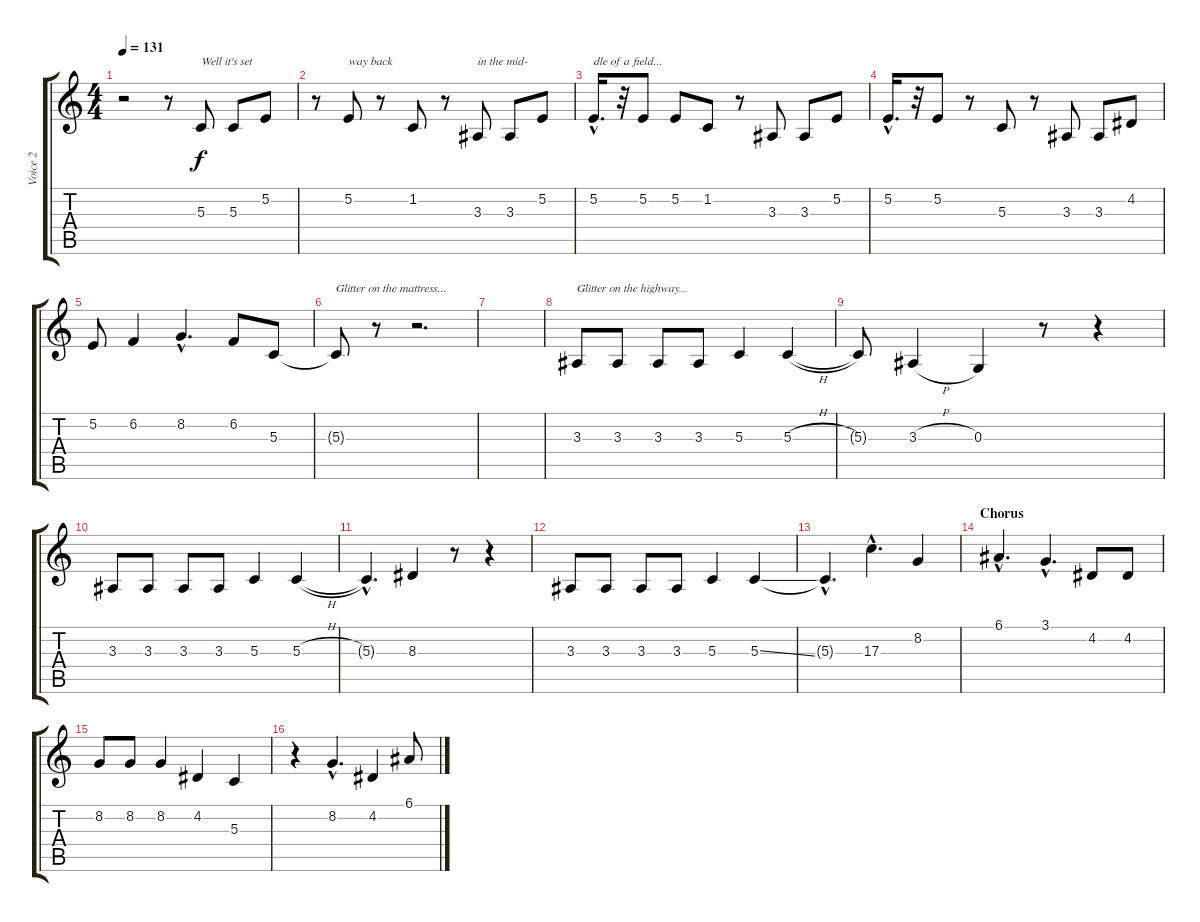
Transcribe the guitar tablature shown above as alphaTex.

\track ("Voice 2" "Voice 2") {instrument clarinet}
\staff {score tabs}
\tuning (E4 B3 G3 D3 A2 E2) {hide}
\ts (4 4)
\tempo 131
\clef g2
\ks c
r.2{dy f} r.8 5.3.8{txt "Well it's set" balance 5} 5.3.8 5.2.8 |
r.8 5.2.8{txt "way back"} r.8 1.2.8 r.8 3.3.8{txt "in the mid-"} 3.3.8 5.2.8 |
5.2{hac}.16{d txt "dle of a field..."} r.32 5.2.8 5.2.8 1.2.8 r.8 3.3.8 3.3.8 5.2.8 |
5.2{hac}.16{d} r.32 5.2.8 r.8 5.3.8 r.8 3.3.8 3.3.8 4.2.8 |
5.2.8 6.2.4 8.2{hac}.4{d} 6.2.8 5.3.8 |
5.3{t}.8{txt "Glitter on the mattress..."} r.8 r.2{d} |
|
3.3.8{txt "Glitter on the highway..." balance 11} 3.3.8 3.3.8 3.3.8 5.3.4 5.3{h}.4 |
5.3{t}.8 3.3{h}.4 0.3.4 r.8 r.4 |
3.3.8{balance 11} 3.3.8 3.3.8 3.3.8 5.3.4 5.3{h}.4 |
5.3{hac t}.4{d} 8.3.4 r.8 r.4 |
3.3.8{balance 11} 3.3.8 3.3.8 3.3.8 5.3.4 5.3{ss}.4 |
5.3{hac t}.4{d} 17.3{hac}.4{d} 8.2.4{balance 8} |
\section ("" "Chorus")
6.1{hac}.4{d} 3.1{hac}.4{d} 4.2.8 4.2.8 |
8.2.8 8.2.8 8.2.4 4.2.4 5.3.4 |
r.4 8.2{hac}.4{d} 4.2.4 6.1.8
